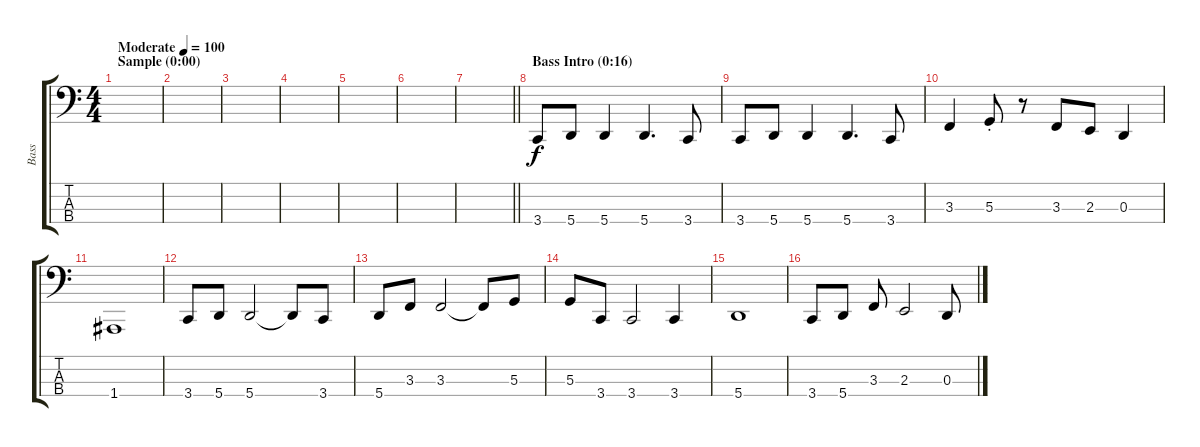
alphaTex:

\track ("Bass" "Bass") {instrument electricbasspick}
\staff {score tabs}
\tuning (C2 G1 D1 A0) {hide}
\ts (4 4)
\section ("" "Sample (0:00)")
\tempo (100 "Moderate")
\clef f4
\ks c
|
|
|
|
|
|
\barLineRight lightlight
|
\section ("" "Bass Intro (0:16)")
3.4.8 5.4.8 5.4.4 5.4.4{d} 3.4.8 |
3.4.8 5.4.8 5.4.4 5.4.4{d} 3.4.8 |
3.3.4 5.3{st}.8 r.8 3.3.8 2.3.8 0.3.4 |
1.4.1 |
3.4.8 5.4.8 5.4.2 5.4{t}.8 3.4.8 |
5.4.8 3.3.8 3.3.2 3.3{t}.8 5.3.8 |
5.3.8 3.4.8 3.4.2 3.4.4 |
5.4.1 |
3.4.8 5.4.8 3.3.8 2.3.2 0.3.8
